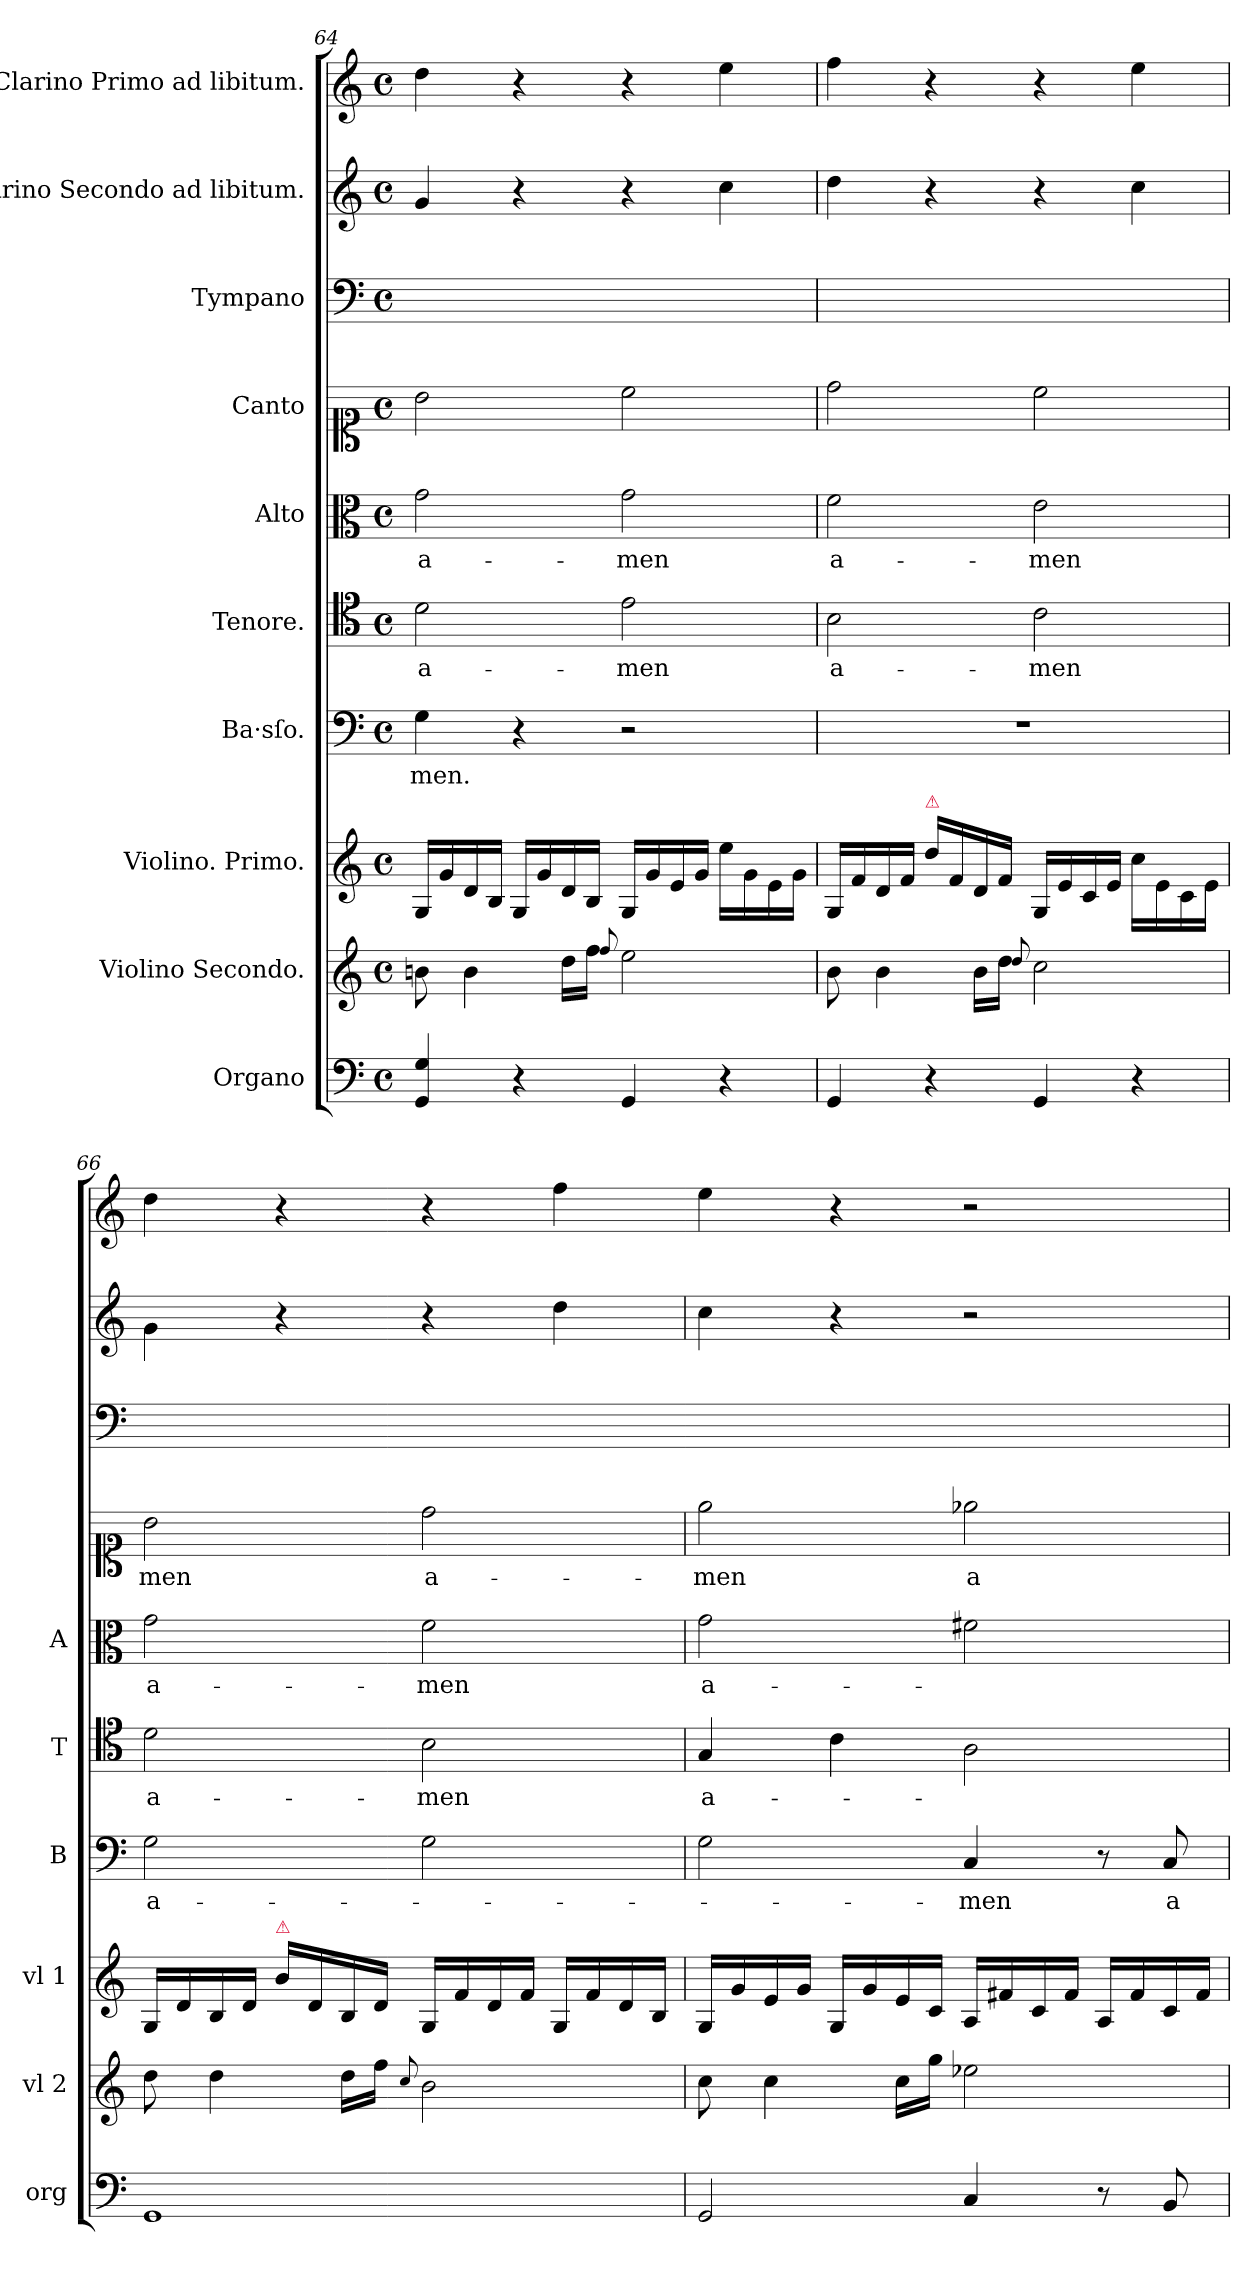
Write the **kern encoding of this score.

**kern	**kern	**kern	**kern	**text	**kern	**text	**kern	**text	**kern	**text	**kern	**kern	**kern
*part10	*part9	*part8	*part7	*part7	*part6	*part6	*part5	*part5	*part4	*part4	*part3	*part2	*part1
*staff10	*staff9	*staff8	*staff7	*staff7	*staff6	*staff6	*staff5	*staff5	*staff4	*staff4	*staff3	*staff2	*staff1
*I"Organo	*I"Violino Secondo.	*I"Violino. Primo.	*I"Ba·sſo.	*	*I"Tenore.	*	*I"Alto	*	*I"Canto	*	*I"Tympano	*I"Clarino Secondo ad libitum.	*I"Clarino Primo ad libitum.
*I'org	*I'vl 2	*I'vl 1	*I'B	*	*I'T	*	*I'A	*	*	*	*	*	*
*clefF4	*clefG2	*clefG2	*clefF4	*	*clefC4	*	*clefC3	*	*clefC1	*	*clefF4	*clefG2	*clefG2
*k[]	*k[]	*k[]	*k[]	*	*k[]	*	*k[]	*	*k[]	*	*k[]	*k[]	*k[]
*C:	*C:	*C:	*C:	*	*C:	*	*C:	*	*C:	*	*C:	*C:	*C:
*M4/4	*M4/4	*M4/4	*M4/4	*	*M4/4	*	*M4/4	*	*M4/4	*	*M4/4	*M4/4	*M4/4
*met(c)	*met(c)	*met(c)	*met(c)	*	*met(c)	*	*met(c)	*	*met(c)	*	*met(c)	*met(c)	*met(c)
=64	=64	=64	=64	=64	=64	=64	=64	=64	=64	=64	=64	=64	=64
!	!	!	!	!	!	!LO:LY:i	!	!	!	!	!	!	!
4GG/ 4G/	8bn\	16G/LL	4G\	-men.	2d\	a-	2g\	a-	2b\	.	1ryy	4g/	4dd\
.	.	16g/	.	.	.	.	.	.	.	.	.	.	.
.	4b\	16d/	.	.	.	.	.	.	.	.	.	.	.
.	.	16B/JJ	.	.	.	.	.	.	.	.	.	.	.
4r	.	16G/LL	4r	.	.	.	.	.	.	.	.	4r	4r
.	.	16g/	.	.	.	.	.	.	.	.	.	.	.
.	16dd\LL	16d/	.	.	.	.	.	.	.	.	.	.	.
.	16ff\JJ	16B/JJ	.	.	.	.	.	.	.	.	.	.	.
.	8qqff/	.	.	.	.	.	.	.	.	.	.	.	.
!	!	!	!	!	!	!LO:LY:i	!	!	!	!	!	!	!
4GG/	2ee\	16G/LL	2r	.	2e\	-men	2g\	-men	2cc\	.	.	4r	4r
.	.	16g/	.	.	.	.	.	.	.	.	.	.	.
.	.	16e/	.	.	.	.	.	.	.	.	.	.	.
.	.	16g/JJ	.	.	.	.	.	.	.	.	.	.	.
4r	.	16ee\LL	.	.	.	.	.	.	.	.	.	4cc\	4ee\
.	.	16g\	.	.	.	.	.	.	.	.	.	.	.
.	.	16e\	.	.	.	.	.	.	.	.	.	.	.
.	.	16g\JJ	.	.	.	.	.	.	.	.	.	.	.
=65	=65	=65	=65	=65	=65	=65	=65	=65	=65	=65	=65	=65	=65
!	!	!	!	!	!	!LO:LY:i	!	!	!	!	!	!	!
4GG/	8b\	16G/LL	1r	.	2B\	a-	2f\	a-	2dd\	.	1ryy	4dd\	4ff\
.	.	16f/	.	.	.	.	.	.	.	.	.	.	.
.	4b\	16d/	.	.	.	.	.	.	.	.	.	.	.
.	.	16f/JJ	.	.	.	.	.	.	.	.	.	.	.
!	!	!LO:TX:a:color=crimson:t=⚠	!	!	!	!	!	!	!	!	!	!	!
4r	.	16dd\LL	.	.	.	.	.	.	.	.	.	4r	4r
.	.	16f/	.	.	.	.	.	.	.	.	.	.	.
.	16b\LL	16d/	.	.	.	.	.	.	.	.	.	.	.
.	16dd\JJ	16f/JJ	.	.	.	.	.	.	.	.	.	.	.
.	8qqdd/	.	.	.	.	.	.	.	.	.	.	.	.
!	!	!	!	!	!	!LO:LY:i	!	!	!	!	!	!	!
4GG/	2cc\	16G/LL	.	.	2c\	-men	2e\	-men	2cc\	.	.	4r	4r
.	.	16e/	.	.	.	.	.	.	.	.	.	.	.
.	.	16c/	.	.	.	.	.	.	.	.	.	.	.
.	.	16e/JJ	.	.	.	.	.	.	.	.	.	.	.
4r	.	16cc\LL	.	.	.	.	.	.	.	.	.	4cc\	4ee\
.	.	16e\	.	.	.	.	.	.	.	.	.	.	.
.	.	16c\	.	.	.	.	.	.	.	.	.	.	.
.	.	16e\JJ	.	.	.	.	.	.	.	.	.	.	.
=66	=66	=66	=66	=66	=66	=66	=66	=66	=66	=66	=66	=66	=66
!	!	!	!	!	!	!LO:LY:i	!	!LO:LY:i	!	!	!	!	!
1GG	8dd\	16G/LL	2G\	a-	2d\	a-	2g\	a-	2b\	men	1ryy	4g\	4dd\
.	.	16d/	.	.	.	.	.	.	.	.	.	.	.
.	4dd\	16B/	.	.	.	.	.	.	.	.	.	.	.
.	.	16d/JJ	.	.	.	.	.	.	.	.	.	.	.
!	!	!LO:TX:a:color=crimson:t=⚠	!	!	!	!	!	!	!	!	!	!	!
.	.	16b\LL	.	.	.	.	.	.	.	.	.	4r	4r
.	.	16d/	.	.	.	.	.	.	.	.	.	.	.
.	16dd\LL	16B/	.	.	.	.	.	.	.	.	.	.	.
.	16ff\JJ	16d/JJ	.	.	.	.	.	.	.	.	.	.	.
.	8qqcc/	.	.	.	.	.	.	.	.	.	.	.	.
!	!	!	!	!	!	!LO:LY:i	!	!LO:LY:i	!	!	!	!	!
.	2b\	16G/LL	2G\	.	2B\	-men	2f\	-men	2dd\	a-	.	4r	4r
.	.	16f/	.	.	.	.	.	.	.	.	.	.	.
.	.	16d/	.	.	.	.	.	.	.	.	.	.	.
.	.	16f/JJ	.	.	.	.	.	.	.	.	.	.	.
.	.	16G/LL	.	.	.	.	.	.	.	.	.	4dd\	4ff\
.	.	16f/	.	.	.	.	.	.	.	.	.	.	.
.	.	16d/	.	.	.	.	.	.	.	.	.	.	.
.	.	16B/JJ	.	.	.	.	.	.	.	.	.	.	.
=67	=67	=67	=67	=67-	=67	=67-	=67	=67-	=67	=67-	=67	=67	=67-
2GG/	8cc\	16G/LL	2G\	.	4G/	a-	2g\	a-	2ee\	-men	1ryy	4cc\	4ee\
.	.	16g/	.	.	.	.	.	.	.	.	.	.	.
.	4cc\	16e/	.	.	.	.	.	.	.	.	.	.	.
.	.	16g/JJ	.	.	.	.	.	.	.	.	.	.	.
.	.	16G/LL	.	.	4c\	.	.	.	.	.	.	4r	4r
.	.	16g/	.	.	.	.	.	.	.	.	.	.	.
.	16cc\LL	16e/	.	.	.	.	.	.	.	.	.	.	.
.	16gg\JJ	16c/JJ	.	.	.	.	.	.	.	.	.	.	.
!	!	!	!	!	!	!	!	!	!	!LO:LY:i	!	!	!
4C/	2ee-X\	16A/LL	4C/	-men	2A\	.	2f#X\	.	2ee-X\	a-	.	2r	2r
.	.	16f#X/	.	.	.	.	.	.	.	.	.	.	.
.	.	16c/	.	.	.	.	.	.	.	.	.	.	.
.	.	16f#/JJ	.	.	.	.	.	.	.	.	.	.	.
8r	.	16A/LL	8r	.	.	.	.	.	.	.	.	.	.
.	.	16f#/	.	.	.	.	.	.	.	.	.	.	.
!	!	!	!	!LO:LY:i	!	!	!	!	!	!	!	!	!
8BB/	.	16c/	8C/	a-	.	.	.	.	.	.	.	.	.
.	.	16f#/JJ	.	.	.	.	.	.	.	.	.	.	.
=	=	=	=	=	=	=	=	=	=	=	=	=	=
*-	*-	*-	*-	*-	*-	*-	*-	*-	*-	*-	*-	*-	*-
